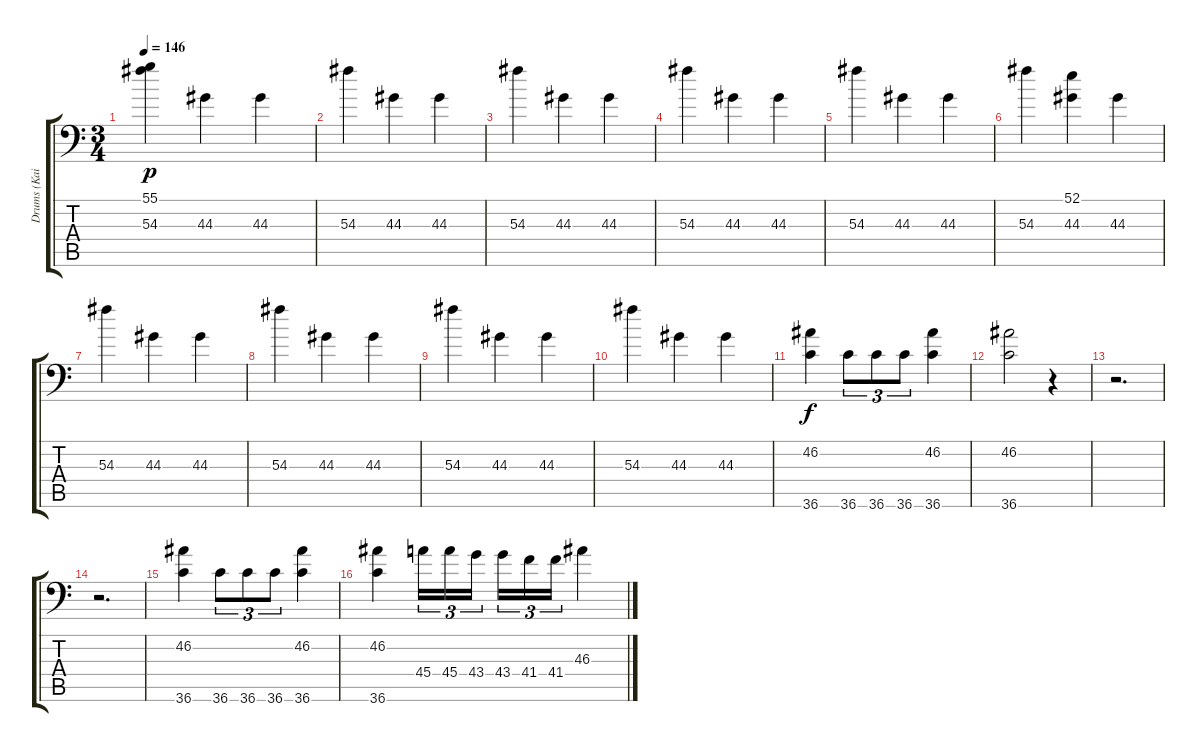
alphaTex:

\track ("Drums (Kai)" "Drums (Kai") {instrument acousticgrandpiano}
\staff {score tabs}
\tuning (C-1 C-1 C-1 C-1 C-1 C-1) {hide}
\ts (3 4)
\tempo 146
\clef f4
\ks c
(55.1 54.3).4{dy p} 44.3.4 44.3.4 |
54.3.4 44.3.4 44.3.4 |
54.3.4 44.3.4 44.3.4 |
54.3.4 44.3.4 44.3.4 |
54.3.4 44.3.4 44.3.4 |
54.3.4 (52.1 44.3).4 44.3.4 |
54.3.4 44.3.4 44.3.4 |
54.3.4 44.3.4 44.3.4 |
54.3.4 44.3.4 44.3.4 |
54.3.4 44.3.4 44.3.4 |
(46.2 36.6).4{dy f} 36.6.8{tu (3 2)} 36.6.8{tu (3 2)} 36.6.8{tu (3 2)} (46.2 36.6).4 |
(46.2 36.6).2 r.4 |
r.2{d} |
r.2{d} |
(46.2 36.6).4 36.6.8{tu (3 2)} 36.6.8{tu (3 2)} 36.6.8{tu (3 2)} (46.2 36.6).4 |
(46.2 36.6).4 45.4.16{tu (3 2)} 45.4.16{tu (3 2)} 43.4.16{tu (3 2)} 43.4.16{tu (3 2)} 41.4.16{tu (3 2)} 41.4.16{tu (3 2)} 46.3.4
